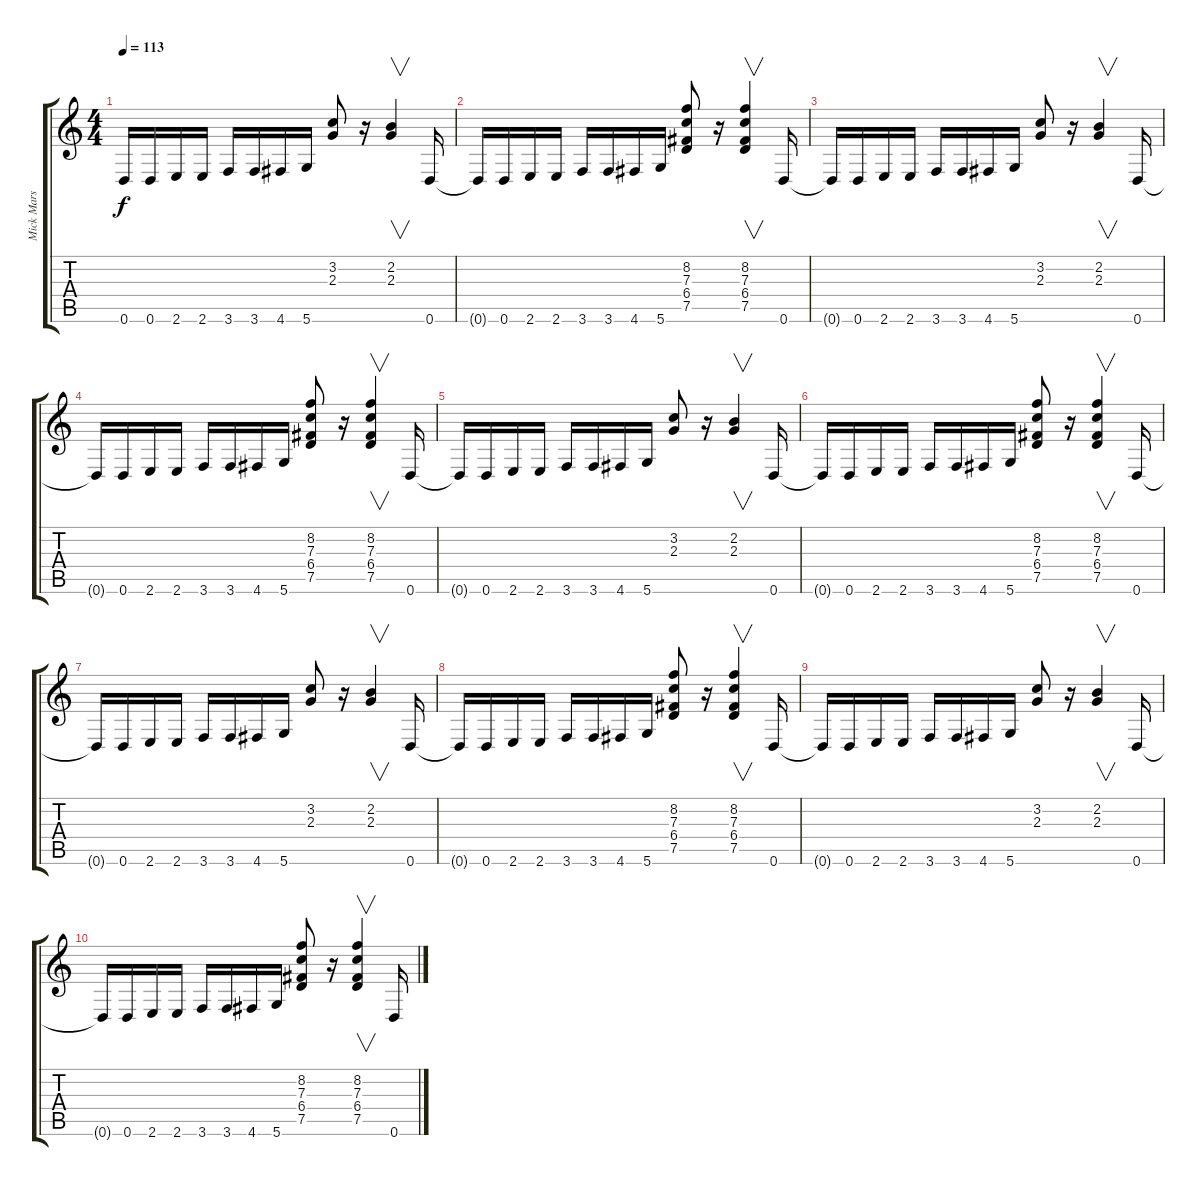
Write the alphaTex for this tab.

\track ("Mick Mars" "Mick Mars") {instrument overdrivenguitar}
\staff {score tabs}
\tuning (D4 A3 F3 C3 G2 D2) {hide}
\ts (4 4)
\tempo 113
\clef g2
\ks c
0.6{t}.16{dy f} 0.6.16 2.6.16 2.6.16 3.6.16 3.6.16 4.6.16 5.6.16 (3.2 2.3).8 r.16 (2.2 2.3).4{v} 0.6.16 |
0.6{t}.16 0.6.16 2.6.16 2.6.16 3.6.16 3.6.16 4.6.16 5.6.16 (8.2 7.3 6.4 7.5).8 r.16 (8.2 7.3 6.4 7.5).4{v} 0.6.16 |
0.6{t}.16 0.6.16 2.6.16 2.6.16 3.6.16 3.6.16 4.6.16 5.6.16 (3.2 2.3).8 r.16 (2.2 2.3).4{v} 0.6.16 |
0.6{t}.16 0.6.16 2.6.16 2.6.16 3.6.16 3.6.16 4.6.16 5.6.16 (8.2 7.3 6.4 7.5).8 r.16 (8.2 7.3 6.4 7.5).4{v} 0.6.16 |
0.6{t}.16 0.6.16 2.6.16 2.6.16 3.6.16 3.6.16 4.6.16 5.6.16 (3.2 2.3).8 r.16 (2.2 2.3).4{v} 0.6.16 |
0.6{t}.16 0.6.16 2.6.16 2.6.16 3.6.16 3.6.16 4.6.16 5.6.16 (8.2 7.3 6.4 7.5).8 r.16 (8.2 7.3 6.4 7.5).4{v} 0.6.16 |
0.6{t}.16 0.6.16 2.6.16 2.6.16 3.6.16 3.6.16 4.6.16 5.6.16 (3.2 2.3).8 r.16 (2.2 2.3).4{v} 0.6.16 |
0.6{t}.16 0.6.16 2.6.16 2.6.16 3.6.16 3.6.16 4.6.16 5.6.16 (8.2 7.3 6.4 7.5).8 r.16 (8.2 7.3 6.4 7.5).4{v} 0.6.16 |
0.6{t}.16 0.6.16 2.6.16 2.6.16 3.6.16 3.6.16 4.6.16 5.6.16 (3.2 2.3).8 r.16 (2.2 2.3).4{v} 0.6.16 |
0.6{t}.16 0.6.16 2.6.16 2.6.16 3.6.16 3.6.16 4.6.16 5.6.16 (8.2 7.3 6.4 7.5).8 r.16 (8.2 7.3 6.4 7.5).4{v} 0.6.16
